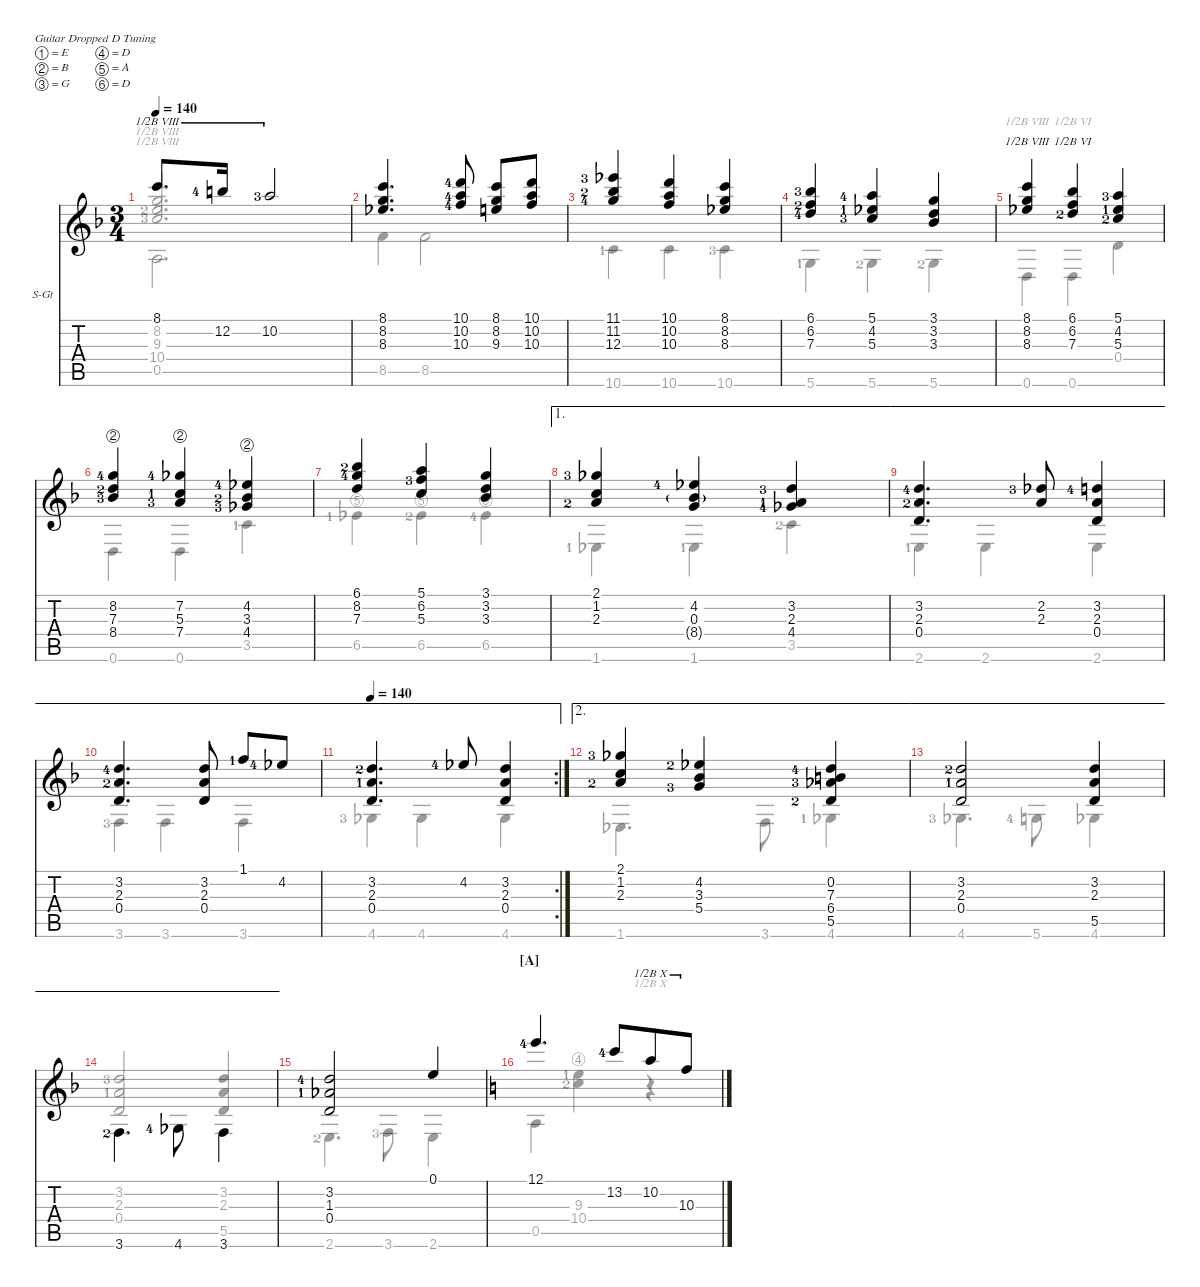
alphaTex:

\defaultSystemsLayout 4
\hideDynamics
\bracketExtendMode nobrackets
\firstSystemTrackNameOrientation horizontal
\otherSystemsTrackNameOrientation horizontal
\track ("Steel Guitar" "S-Gt") {instrument acousticguitarsteel}
\staff {score tabs}
\tuning (E4 B3 G3 D3 A2 D2)
\voice
\ts (3 4)
\tempo 140
\clef g2
\ks f
8.1.8{d dy f barre (8 half)} 12.2{lf 5}.16{barre (8 half)} 10.2{lf 4}.2{barre (8 half)} |
(8.1 8.2 8.3).4{d} (10.1{lf 5} 10.2{lf 5} 10.3{lf 5}).8{beam split} (8.1 9.3 8.2).8{beam merge} (10.1 10.3 10.2).8 |
(11.1{lf 4} 11.2{lf 3} 12.3{lf 5}).4 (10.1 10.2 10.3).4 (8.3 8.2 8.1).4 |
(6.1{lf 4} 6.2{lf 3} 7.3{lf 5}).4 (5.1{lf 5} 4.2{lf 2} 5.3{lf 4}).4 (3.1 3.2 3.3).4 |
(8.1 8.2 8.3).4{barre (8 half)} (6.1 6.2 7.3{lf 3}).4{barre (6 half)} (5.1{lf 4} 4.2{lf 2} 5.3{lf 3}).4 |
(8.2{string lf 5} 7.3{lf 3} 8.4{lf 4}).4 (7.2{string lf 5} 5.3{lf 2} 7.4{lf 4}).4 (4.2{string lf 5} 3.3{lf 3} 4.4{lf 4}).4 |
(6.1{lf 3} 8.2{lf 5} 7.3).4 (5.1 6.2{lf 4} 5.3).4 (3.1 3.2 3.3).4 |
\ae 1
(2.1{lf 4} 1.2 2.3{lf 3}).4 (4.2{lf 5} 8.4{g} 0.3).4 (3.2{lf 4} 2.3{lf 2} 4.4{lf 5}).4 |
\ae 1
(3.2{lf 5} 2.3{lf 3} 0.4).4{d} (2.2{lf 4} 2.3).8 (3.2{lf 5} 2.3 0.4).4 |
\ae 1
(3.2{lf 5} 2.3{lf 3} 0.4).4{d} (0.4 3.2 2.3).8 1.1{lf 2}.8 4.2{lf 5}.8 |
\ae 1
\rc 2
\tempo 140
\tempo (45.7294 0.653061 hide)
(3.2{lf 3} 2.3{lf 2} 0.4).4{d} 4.2{lf 5}.8 (3.2 2.3 0.4).4 |
\ae 2
\tempo (140 hide)
(2.1{lf 4} 1.2 2.3{lf 3}).4 (4.2{lf 3} 3.3 5.4{lf 4}).4 (0.2 6.4{lf 4} 5.5{lf 3} 7.3{lf 5}).4 |
\ae 2
(3.2{lf 3} 2.3{lf 2} 0.4).2 (3.2 2.3 5.5).4 |
\ae 2
3.6{lf 3}.4{d beam invert} 4.6{lf 5}.8{beam invert} 3.6.4{beam invert} |
(3.2{lf 5} 1.3{lf 2} 0.4).2 0.1.4 |
\section ("A" "")
\ks c
12.1{lf 5}.4{d} 13.2{lf 5}.8{beam merge} 10.2.8{barre (10 half)} 10.3.8{barre (10 half)}
\voice
\clef g2
\ottava regular
\simile none
\ks f
(8.2 9.3{lf 3} 10.4{lf 4}).2{d dy f barre (8 half) beam invert} |
8.5.4 8.5.2 |
10.6{lf 2}.4 10.6.4 10.6{lf 4}.4 |
5.6{lf 2}.4 5.6{lf 3}.4 5.6{lf 3}.4 |
0.6.4{barre (8 half)} 0.6.4{barre (6 half)} 0.4.4 |
0.6.4 0.6.4 3.5{lf 2}.4 |
6.5{string lf 2}.4 6.5{string lf 3}.4 6.5{string lf 5}.4 |
1.6{lf 2}.4 1.6{lf 2}.4 3.5{lf 3}.4 |
2.6{lf 2}.4 2.6.4 2.6.4 |
3.6{lf 4}.4 3.6.4 3.6.4 |
4.6{lf 4}.4 4.6.4 4.6.4 |
1.6.4{d} 3.6.8 4.6{lf 2}.4 |
4.6{lf 4}.4{d} 5.6{lf 5}.8 4.6.4 |
(3.2{lf 4} 2.3{lf 2} 0.4).2{beam invert} (5.5 2.3 3.2).4{beam invert} |
2.6{lf 3}.4{d} 3.6{lf 4}.8 2.6.4 |
\ks c
0.5.4 (9.3{lf 2} 10.4{string lf 3}).4 r.4{barre (10 half)}
\voice
\clef g2
\ottava regular
\simile none
\ks f
0.5.2{d dy f barre (8 half)} |
|
|
|
|
|
|
|
|
|
|
|
|
|
|
\ks c
